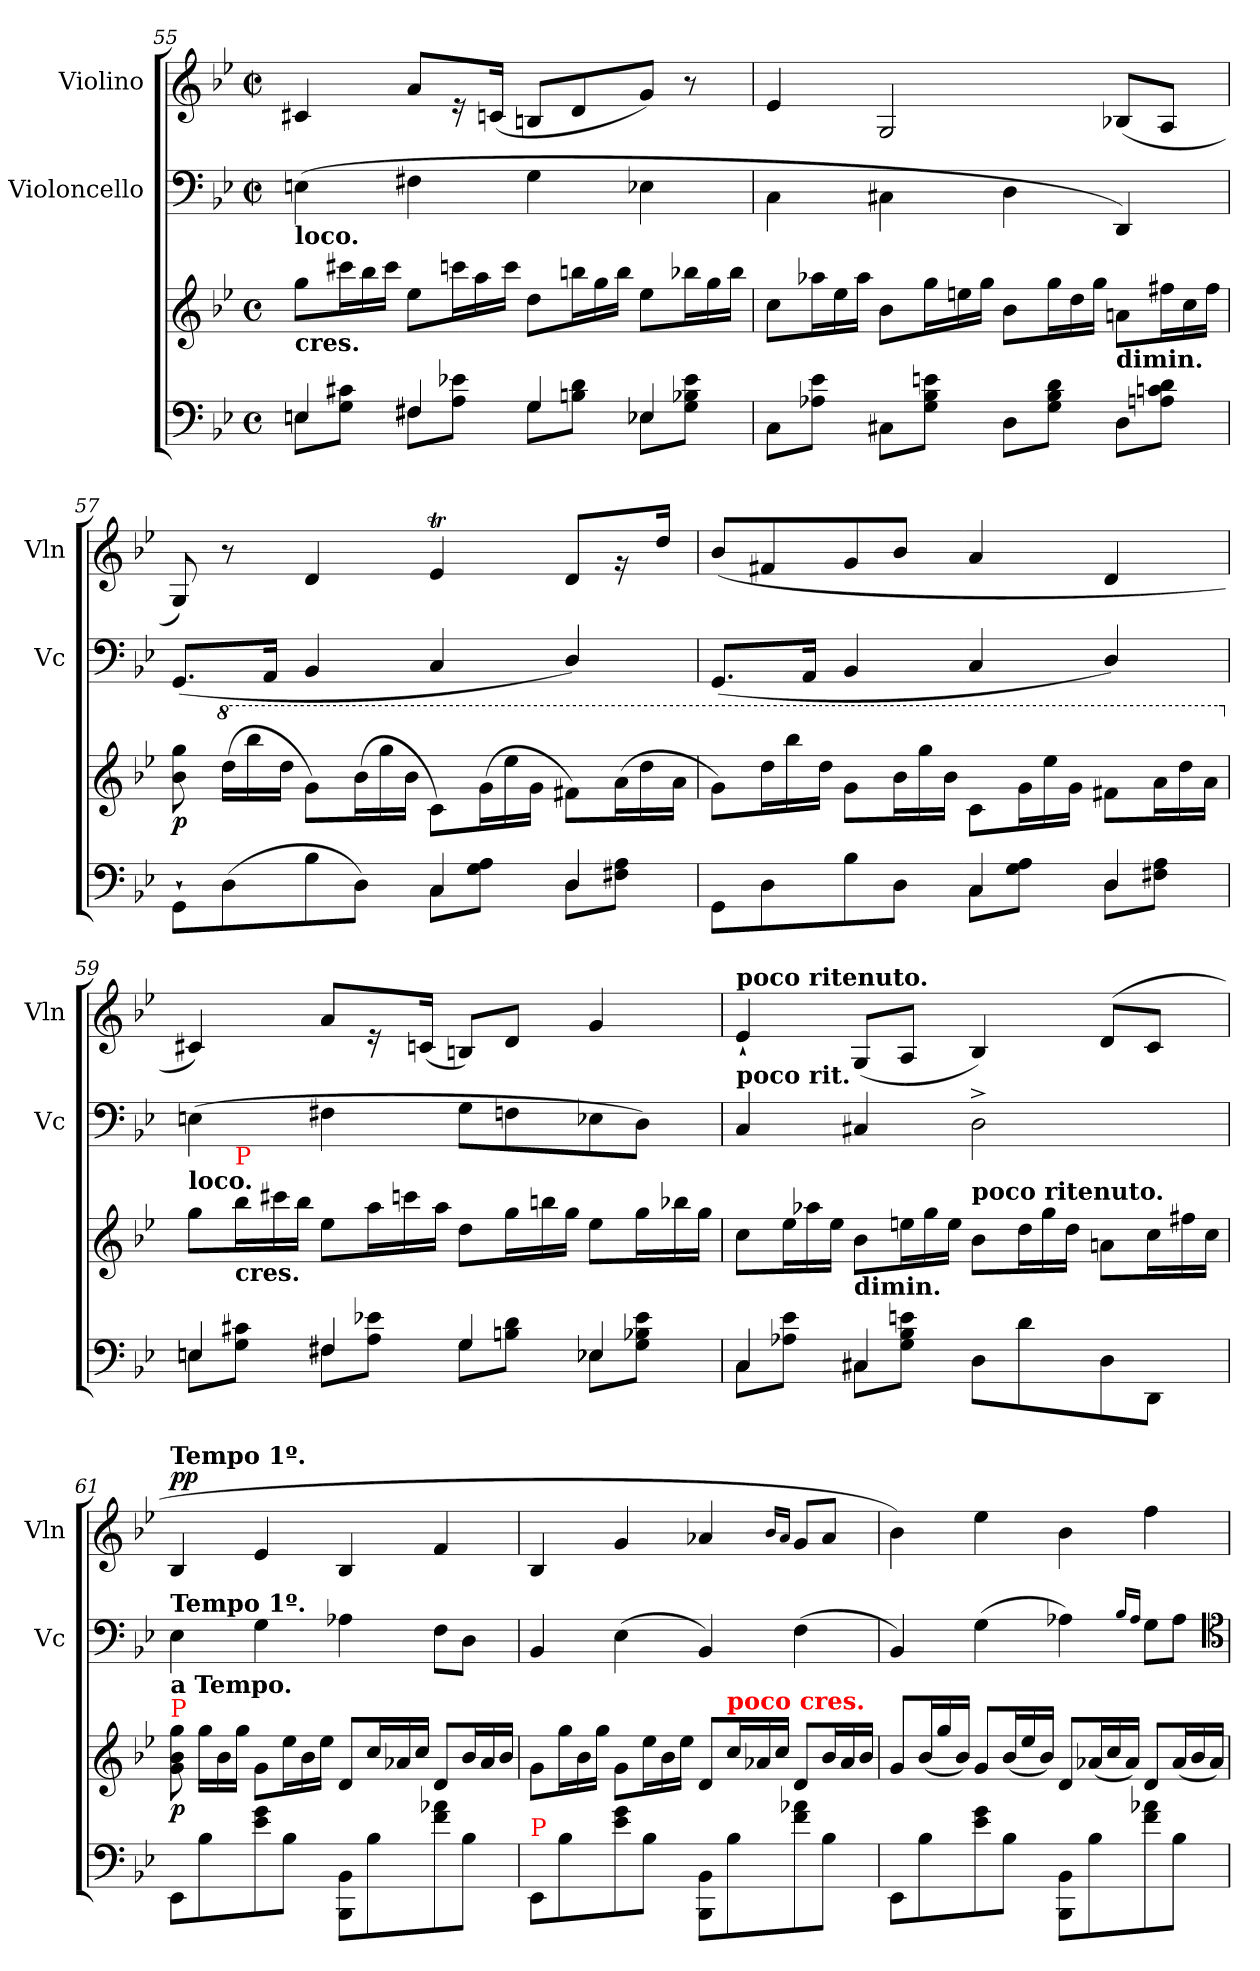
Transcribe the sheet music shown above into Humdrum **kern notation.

**kern	**kern	**dynam	**kern	**kern	**dynam
*part3	*part3	*part3	*part2	*part1	*part1
*staff4	*staff3	*staff3/4	*staff2	*staff1	*staff1
*	*	*	*I"Violoncello	*I"Violino	*
*	*	*	*I'Vc	*I'Vln	*
*clefF4	*clefG2	*	*clefF4	*clefG2	*
*k[b-e-]	*k[b-e-]	*	*k[b-e-]	*k[b-e-]	*
*g:	*g:	*	*g:	*g:	*
*M4/4	*M4/4	*	*M2/2	*M2/2	*
*met(c)	*met(c)	*	*met(c|)	*met(c|)	*
=55	=55	=55	=55	=55	=55
*^	*	*	*	*	*
!	!	!LO:TX:b:B:t=cres.	!	!	!	!
!	!	!LO:TX:a:B:t=loco.	!	!	!	!
4En	8EnL	8ggL	.	(>4En	4c#X	.
*	*	*Xtuplet	*	*	*	*
.	8c#X 8GJ	24ccc#XL	.	.	.	.
.	.	24bb-	.	.	.	.
.	.	24ccc#JJ	.	.	.	.
4F#X	8F#XL	8ee-L	.	4F#X	8aL	.
.	8e-X 8AJ	24cccnL	.	.	16r	.
.	.	24aa	.	.	.	.
.	.	.	.	.	(<16cnJk	.
.	.	24cccJJ	.	.	.	.
4G	8GL	8ddL	.	4G	8BnL	.
.	8d 8BnJ	24bbnL	.	.	8d	.
.	.	24gg	.	.	.	.
.	.	24bbJJ	.	.	.	.
4E-X	8E-XL	8ee-L	.	4E-X	8gJ)	.
.	8e- 8B-X 8GJ	24bb-XL	.	.	8r	.
.	.	24gg	.	.	.	.
.	.	24bb-JJ	.	.	.	.
*v	*v	*	*	*	*	*
=56	=56	=56	=56	=56	=56
8CL	8ccL	.	4C\	4e-	.
8e- 8A-XJ	24aa-XL	.	.	.	.
.	24ee-	.	.	.	.
.	24aa-JJ	.	.	.	.
8C#XL	8b-L	.	4C#X\	2G	.
8en 8B- 8GJ	24ggL	.	.	.	.
.	24een	.	.	.	.
.	24ggJJ	.	.	.	.
8DL	8b-L	.	4D	.	.
8d 8B- 8GJ	24ggL	.	.	.	.
.	24dd	.	.	.	.
.	24ggJJ	.	.	.	.
!	!LO:TX:b:B:t=dimin.	!	!	!	!
8DL	8anL	.	4DD)	(<8B-XL	.
8d 8cn 8AnJ	24ff#XL	.	.	8AJ	.
.	24cc	.	.	.	.
.	24ff#JJ	.	.	.	.
=57	=57	=57	=57	=57	=57
*^	*	*	*	*	*
!	!	!	!LO:DY:b	!	!	!
2ryy	8GG`>L	8gg 8b-	p	(<8.GGL	8G)	.
*	*	*8va	*	*	*	*
.	(>8D	(>24dddLL	.	.	8r	.
.	.	24bbb-	.	.	.	.
.	.	.	.	16AAJk	.	.
.	.	24dddJJ	.	.	.	.
.	8B-	8ggL)	.	4BB-	4d	.
.	8DJ)	(>24bb-L	.	.	.	.
.	.	24ggg	.	.	.	.
.	.	24bb-JJ	.	.	.	.
4C	8CL	8cc\L)	.	4C	4e-T	.
.	8A 8GJ	(>24ggL	.	.	.	.
.	.	24eee-	.	.	.	.
.	.	24ggJJ	.	.	.	.
4D	8DL	8ff#X\L)	.	4D/)	8dL	.
.	8A 8F#XJ	(>24aaL	.	.	16rg	.
.	.	24ddd	.	.	.	.
.	.	.	.	.	16ddJk	.
.	.	24aaJJ	.	.	.	.
=58	=58	=58	=58	=58	=58	=58
2ryy	8GGL	8ggL)	.	(<8.GGL	(<8b-L	.
.	8D	24dddL	.	.	8f#X	.
.	.	24bbb-	.	.	.	.
.	.	.	.	16AAJk	.	.
.	.	24dddJJ	.	.	.	.
.	8B-	8ggL	.	4BB-	8g	.
.	8DJ	24bb-L	.	.	8b-J	.
.	.	24ggg	.	.	.	.
.	.	24bb-JJ	.	.	.	.
4C	8CL	8cc\L	.	4C	4a	.
.	8A 8GJ	24ggL	.	.	.	.
.	.	24eee-	.	.	.	.
.	.	24ggJJ	.	.	.	.
4D	8DL	8ff#X\L	.	4D/)	4d	.
.	8A 8F#XJ	24aaL	.	.	.	.
.	.	24ddd	.	.	.	.
.	.	24aaJJ	.	.	.	.
=59	=59	=59	=59	=59	=59	=59
*	*	*X8va	*	*	*	*
!	!	!LO:TX:a:B:t=loco.	!	!	!	!
4En	8EnL	8ggL	.	(>4En	4c#X)	.
!	!	!LO:TX:b:B:t=cres.	!	!	!	!
!	!	!LO:TX:a:color=red:t=P	!	!	!	!
.	8c#X 8GJ	24bb-L	.	.	.	.
.	.	24ccc#X	.	.	.	.
.	.	24bb-JJ	.	.	.	.
4F#X	8F#XL	8ee-L	.	4F#X	8aL	.
.	8e-X 8AJ	24aaL	.	.	16r	.
.	.	24cccn	.	.	.	.
.	.	.	.	.	(<16cnJk	.
.	.	24aaJJ	.	.	.	.
4G	8GL	8ddL	.	8GL	8BnL)	.
.	8d 8BnJ	24ggL	.	8Fn	8dJ	.
.	.	24bbn	.	.	.	.
.	.	24ggJJ	.	.	.	.
4E-X	8E-XL	8ee-L	.	8E-X	4g	.
.	8e- 8B-X 8GJ	24ggL	.	8DJ)	.	.
.	.	24bb-X	.	.	.	.
.	.	24ggJJ	.	.	.	.
=60	=60	=60	=60	=60	=60	=60
!	!	!	!	!	!LO:TX:a:B:t=poco ritenuto.	!
!	!	!	!	!LO:TX:a:B:t=poco rit.	!	!
4C	8CL	8ccL	.	4C	4e-`<	.
.	8e- 8A-XJ	24ee-L	.	.	.	.
.	.	24aa-X	.	.	.	.
.	.	24ee-JJ	.	.	.	.
!	!	!LO:TX:b:B:t=dimin.	!	!	!	!
4C#X	8C#XL	8b-L	.	4C#X	(<8GL	.
.	8en 8B- 8GJ	24eenL	.	.	8AJ	.
.	.	24gg	.	.	.	.
.	.	24eeJJ	.	.	.	.
!	!	!LO:TX:a:B:t=poco ritenuto.	!	!	!	!
2ryy	8DL	8b-L	.	2D^<	4B-)	.
.	8d	24ddL	.	.	.	.
.	.	24gg	.	.	.	.
.	.	24ddJJ	.	.	.	.
.	8D	8anL	.	.	(<8dL	.
.	8DDJ	24ccL	.	.	8cJ	.
.	.	24ff#X	.	.	.	.
.	.	24ccJJ	.	.	.	.
*v	*v	*	*	*	*	*
=61	=61	=61	=61	=61	=61
!	!	!	!	!LO:TX:a:B:t=Tempo 1º.	!
!	!	!	!LO:TX:a:B:t=Tempo 1º.	!	!
!	!LO:TX:a:color=red:t=P	!	!	!	!
!	!LO:TX:a:B:t=a Tempo.	!	!	!	!
!	!	!LO:DY:b	!	!	!LO:DY:a
8EE-\L	8gg 8b- 8g	p	4E-	4B-	pp
8B-	24ggLL	.	.	.	.
.	24b-	.	.	.	.
.	24ggJJ	.	.	.	.
8g 8e-	8gL	.	4G	4e-	.
8B-J	24ee-L	.	.	.	.
.	24b-	.	.	.	.
.	24ee-JJ	.	.	.	.
8BB- 8BBB-L	8dL	.	4A-X	4B-	.
8B-	24ccL	.	.	.	.
.	24a-X	.	.	.	.
.	24ccJJ	.	.	.	.
8a-X 8f	8dL	.	8FL	4f	.
8B-J	24b-L	.	8DJ	.	.
.	24a-	.	.	.	.
.	24b-JJ	.	.	.	.
=62	=62	=62	=62	=62	=62
!LO:TX:a:color=red:t=P	!	!	!	!	!
8EE-L	8gL	.	4BB-	4B-	.
8B-	24ggL	.	.	.	.
.	24b-	.	.	.	.
.	24ggJJ	.	.	.	.
8g 8e-	8gL	.	(>4E-	4g	.
8B-J	24ee-L	.	.	.	.
.	24b-	.	.	.	.
.	24ee-JJ	.	.	.	.
8BB- 8BBB-L	8dL	.	4BB-)	4a-X	.
!	!LO:TX:a:B:color=red:t=poco cres.	!	!	!	!
8B-	24ccL	.	.	.	.
.	24a-X	.	.	.	.
.	24ccJJ	.	.	.	.
.	.	.	.	16qqb-/LL	.
.	.	.	.	16qqa-/JJ	.
8a-X 8f	8dL	.	(>4F	8gL	.
8B-J	24b-L	.	.	8a-J	.
.	24a-	.	.	.	.
.	24b-JJ	.	.	.	.
=63	=63	=63	=63	=63	=63
8EE-L	8g/L	.	4BB-)	4b-)	.
8B-	(<24b-L	.	.	.	.
.	24gg	.	.	.	.
.	24b-JJ)	.	.	.	.
8g 8e-	8g/L	.	(>4G	4ee-	.
8B-J	(<24b-L	.	.	.	.
.	24ee-	.	.	.	.
.	24b-JJ)	.	.	.	.
8BB- 8BBB-L	8dL	.	4A-X)	4b-	.
8B-	(<24a-XL	.	.	.	.
.	24cc	.	.	.	.
.	24a-JJ)	.	.	.	.
.	.	.	16qqB-/LL	.	.
.	.	.	16qqA-/JJ	.	.
8a-X 8f	8dL	.	8GL	4ff	.
8B-J	(<24a-L	.	8A-J	.	.
.	24b-	.	.	.	.
.	24a-JJ)	.	.	.	.
*	*	*	*clefC4	*	*
=	=	=	=	=	=
*-	*-	*-	*-	*-	*-
